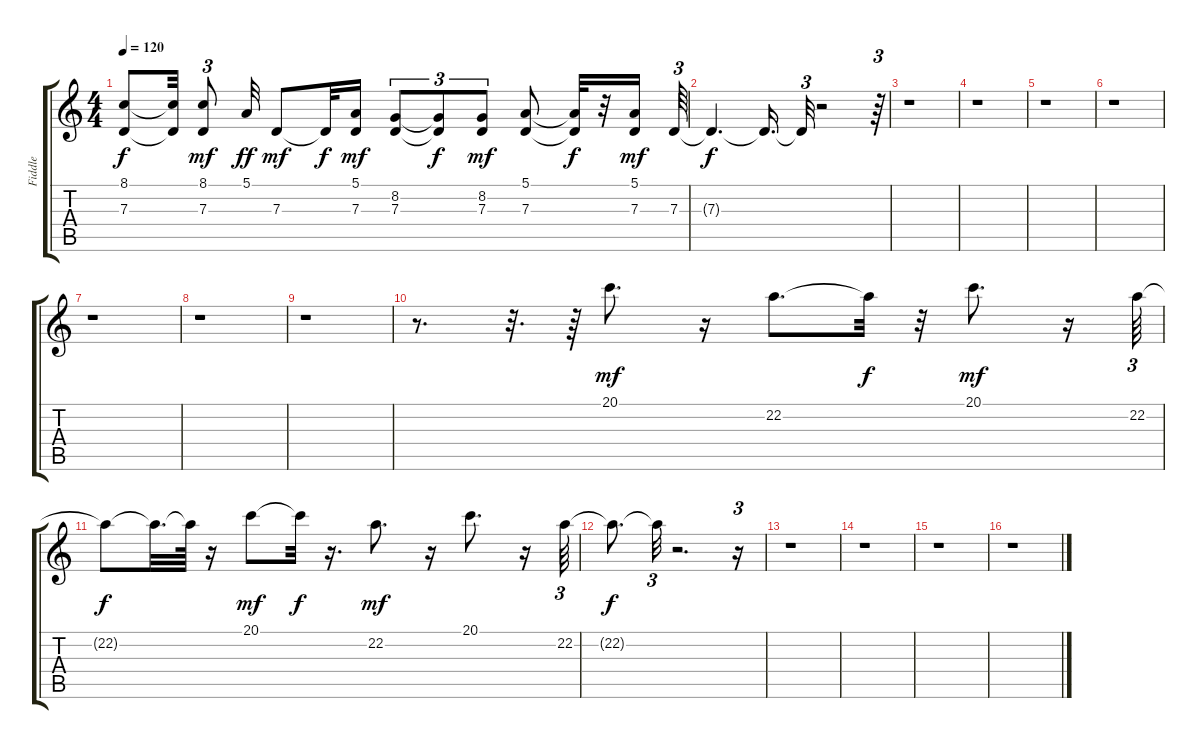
\track ("Fiddle" "Fiddle") {instrument fiddle}
\staff {score tabs}
\tuning (E4 B3 G3 D3 A2 E2) {hide}
\ts (4 4)
\tempo 120
\clef g2
\ks c
(8.1{t} 7.3{t}).8{dy f} (8.1{t} 7.3{t}).32 (8.1 7.3).8{tu (3 2) dy mf} 5.1.32{dy ff} 7.3.8{dy mf} 7.3{t}.32{dy f} (5.1 7.3).16{dy mf} (8.2 7.3).8{tu (3 2)} (8.2{t} 7.3{t}).8{tu (3 2) dy f} (8.2 7.3).8{tu (3 2) dy mf} (5.1 7.3).8 (5.1{t} 7.3{t}).32{dy f} r.32 (5.1 7.3).16{dy mf} 7.3.64{tu (3 2)} |
7.3{t}.4{d dy f} 7.3{t}.16{d} 7.3{t}.32{tu (3 2)} r.2 r.64{tu (3 2)} |
r.1 |
r.1 |
r.1 |
r.1 |
r.1 |
r.1 |
r.1 |
r.8{d} r.32{d} r.64 20.1.8{d dy mf} r.16 22.2.8{d} 22.2{t}.32{dy f} r.32 20.1.8{d dy mf} r.16 22.2.64{tu (3 2)} |
22.2{t}.8{dy f} 22.2{t}.32{d} 22.2{t}.64 r.16 20.1.8{dy mf} 20.1{t}.32{dy f} r.16{d} 22.2.8{d dy mf} r.16 20.1.8{d} r.16 22.2.64{tu (3 2)} |
22.2{t}.8{d dy f} 22.2{t}.32{tu (3 2)} r.2{d} r.16{tu (3 2)} |
r.1 |
r.1 |
r.1 |
r.1
